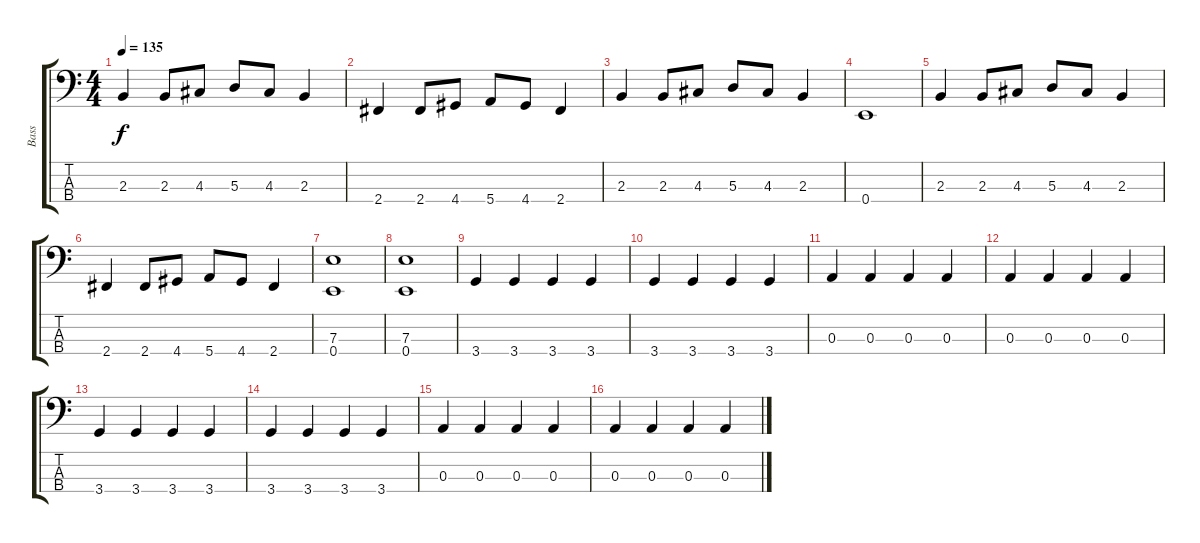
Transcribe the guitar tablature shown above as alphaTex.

\track ("Bass" "Bass") {instrument electricbassfinger}
\staff {score tabs}
\tuning (G2 D2 A1 E1) {hide}
\ts (4 4)
\tempo 135
\clef f4
\ks c
2.3.4{dy f} 2.3.8 4.3.8 5.3.8 4.3.8 2.3.4 |
2.4.4 2.4.8 4.4.8 5.4.8 4.4.8 2.4.4 |
2.3.4 2.3.8 4.3.8 5.3.8 4.3.8 2.3.4 |
0.4.1 |
2.3.4 2.3.8 4.3.8 5.3.8 4.3.8 2.3.4 |
2.4.4 2.4.8 4.4.8 5.4.8 4.4.8 2.4.4 |
(7.3 0.4).1 |
(7.3 0.4).1 |
3.4.4 3.4.4 3.4.4 3.4.4 |
3.4.4 3.4.4 3.4.4 3.4.4 |
0.3.4 0.3.4 0.3.4 0.3.4 |
0.3.4 0.3.4 0.3.4 0.3.4 |
3.4.4 3.4.4 3.4.4 3.4.4 |
3.4.4 3.4.4 3.4.4 3.4.4 |
0.3.4 0.3.4 0.3.4 0.3.4 |
0.3.4 0.3.4 0.3.4 0.3.4
